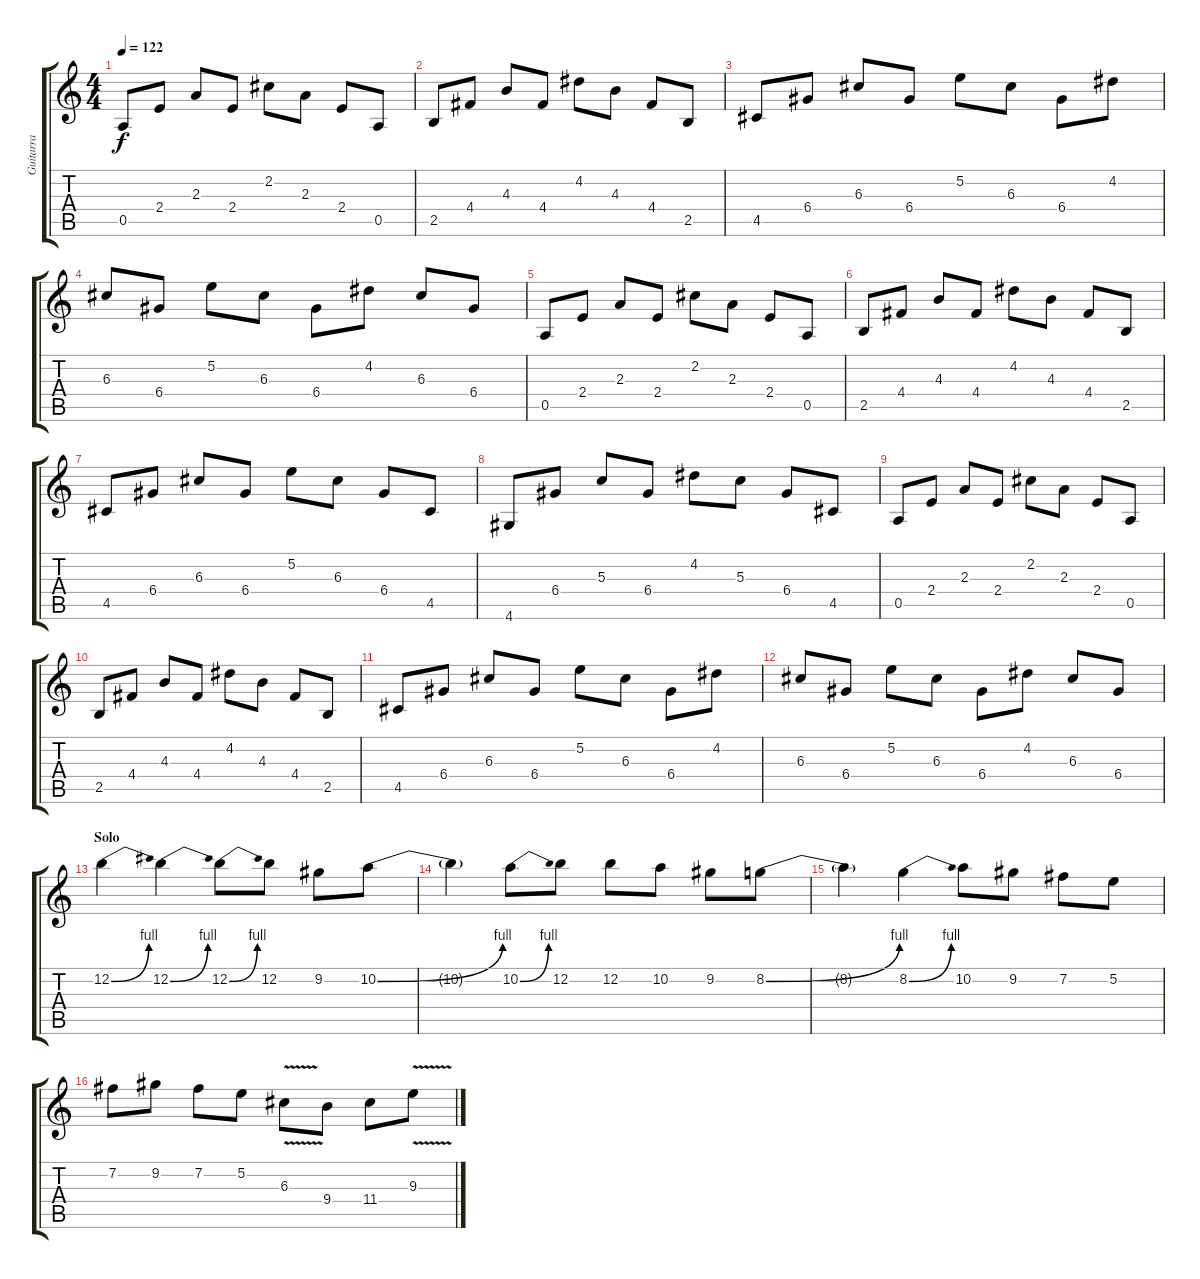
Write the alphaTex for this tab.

\track ("Guitarra" "Guitarra") {instrument distortionguitar}
\staff {score tabs}
\tuning (E4 B3 G3 D3 A2 E2) {hide}
\ts (4 4)
\tempo 122
\clef g2
\ks c
0.5.8{dy f} 2.4.8 2.3.8 2.4.8 2.2.8 2.3.8 2.4.8 0.5.8 |
2.5.8 4.4.8 4.3.8 4.4.8 4.2.8 4.3.8 4.4.8 2.5.8 |
4.5.8 6.4.8 6.3.8 6.4.8 5.2.8 6.3.8 6.4.8 4.2.8 |
6.3.8 6.4.8 5.2.8 6.3.8 6.4.8 4.2.8 6.3.8 6.4.8 |
0.5.8 2.4.8 2.3.8 2.4.8 2.2.8 2.3.8 2.4.8 0.5.8 |
2.5.8 4.4.8 4.3.8 4.4.8 4.2.8 4.3.8 4.4.8 2.5.8 |
4.5.8 6.4.8 6.3.8 6.4.8 5.2.8 6.3.8 6.4.8 4.5.8 |
4.6.8 6.4.8 5.3.8 6.4.8 4.2.8 5.3.8 6.4.8 4.5.8 |
0.5.8 2.4.8 2.3.8 2.4.8 2.2.8 2.3.8 2.4.8 0.5.8 |
2.5.8 4.4.8 4.3.8 4.4.8 4.2.8 4.3.8 4.4.8 2.5.8 |
4.5.8 6.4.8 6.3.8 6.4.8 5.2.8 6.3.8 6.4.8 4.2.8 |
6.3.8 6.4.8 5.2.8 6.3.8 6.4.8 4.2.8 6.3.8 6.4.8 |
\section ("" "Solo")
12.2{be (bend 0 0 60 4)}.4 12.2{be (bend 0 0 60 4)}.4 12.2{be (bend 0 0 60 4)}.8 12.2.8 9.2.8 10.2{be (bend 0 0 60 4)}.8 |
10.2{t}.4 10.2{be (bend 0 0 60 4)}.8 12.2.8 12.2.8 10.2.8 9.2.8 8.2{be (bend 0 0 60 4)}.8 |
8.2{t}.4 8.2{be (bend 0 0 60 4)}.4 10.2.8 9.2.8 7.2.8 5.2.8 |
7.2.8 9.2.8 7.2.8 5.2.8 6.3{v}.8 9.4.8 11.4.8 9.3{v}.8
